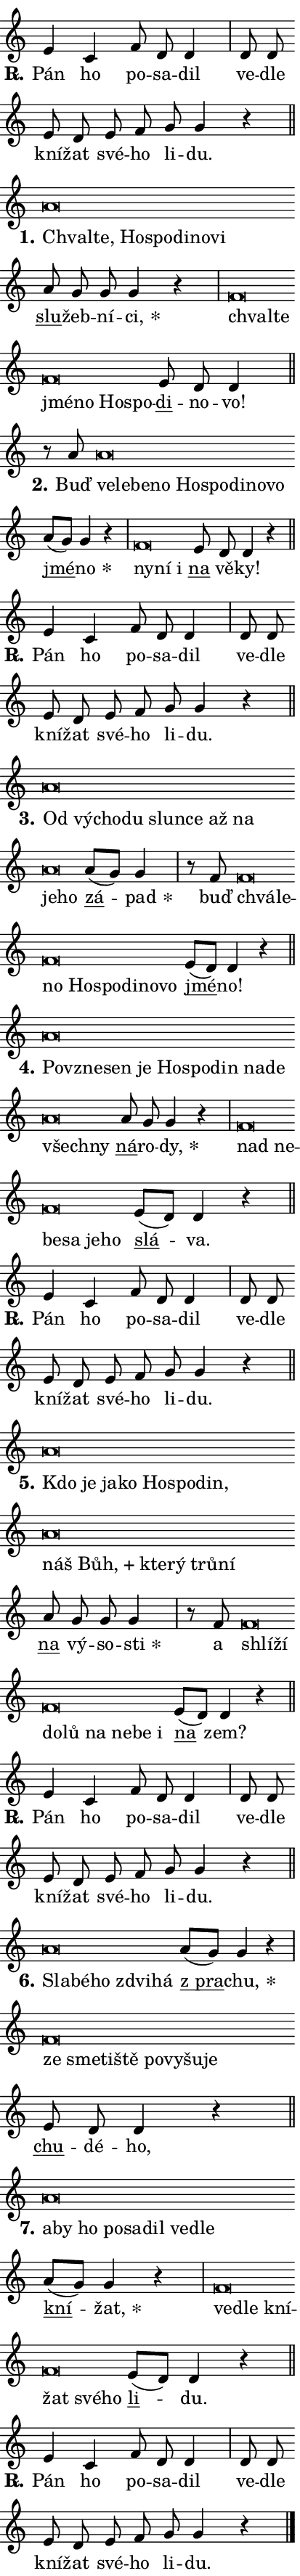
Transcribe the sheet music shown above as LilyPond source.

\version "2.24.0"
\header { tagline = "" }
\paper {
  indent = 0\cm
  top-margin = 0\cm
  right-margin = 0.13\cm % to fit lyric hyphens
  bottom-margin = 0\cm
  left-margin = 0\cm
  paper-width = 7\cm
  page-breaking = #ly:one-page-breaking
  system-system-spacing.basic-distance = #11
  score-system-spacing.basic-distance = #11
  ragged-last = ##f
}


%% Author: Thomas Morley
%% https://lists.gnu.org/archive/html/lilypond-user/2020-05/msg00002.html
#(define (line-position grob)
"Returns position of @var[grob} in current system:
   @code{'start}, if at first time-step
   @code{'end}, if at last time-step
   @code{'middle} otherwise
"
  (let* ((col (ly:item-get-column grob))
         (ln (ly:grob-object col 'left-neighbor))
         (rn (ly:grob-object col 'right-neighbor))
         (col-to-check-left (if (ly:grob? ln) ln col))
         (col-to-check-right (if (ly:grob? rn) rn col))
         (break-dir-left
           (and
             (ly:grob-property col-to-check-left 'non-musical #f)
             (ly:item-break-dir col-to-check-left)))
         (break-dir-right
           (and
             (ly:grob-property col-to-check-right 'non-musical #f)
             (ly:item-break-dir col-to-check-right))))
        (cond ((eqv? 1 break-dir-left) 'start)
              ((eqv? -1 break-dir-right) 'end)
              (else 'middle))))

#(define (tranparent-at-line-position vctor)
  (lambda (grob)
  "Relying on @code{line-position} select the relevant enry from @var{vctor}.
Used to determine transparency,"
    (case (line-position grob)
      ((end) (not (vector-ref vctor 0)))
      ((middle) (not (vector-ref vctor 1)))
      ((start) (not (vector-ref vctor 2))))))

noteHeadBreakVisibility =
#(define-music-function (break-visibility)(vector?)
"Makes @code{NoteHead}s transparent relying on @var{break-visibility}"
#{
  \override NoteHead.transparent =
    #(tranparent-at-line-position break-visibility)
#})

#(define delete-ledgers-for-transparent-note-heads
  (lambda (grob)
    "Reads whether a @code{NoteHead} is transparent.
If so this @code{NoteHead} is removed from @code{'note-heads} from
@var{grob}, which is supposed to be @code{LedgerLineSpanner}.
As a result ledgers are not printed for this @code{NoteHead}"
    (let* ((nhds-array (ly:grob-object grob 'note-heads))
           (nhds-list
             (if (ly:grob-array? nhds-array)
                 (ly:grob-array->list nhds-array)
                 '()))
           ;; Relies on the transparent-property being done before
           ;; Staff.LedgerLineSpanner.after-line-breaking is executed.
           ;; This is fragile ...
           (to-keep
             (remove
               (lambda (nhd)
                 (ly:grob-property nhd 'transparent #f))
               nhds-list)))
      ;; TODO find a better method to iterate over grob-arrays, similiar
      ;; to filter/remove etc for lists
      ;; For now rebuilt from scratch
      (set! (ly:grob-object grob 'note-heads)  '())
      (for-each
        (lambda (nhd)
          (ly:pointer-group-interface::add-grob grob 'note-heads nhd))
        to-keep))))

squashNotes = {
  \override NoteHead.X-extent = #'(-0.2 . 0.2)
  \override NoteHead.Y-extent = #'(-0.75 . 0)
  \override NoteHead.stencil =
    #(lambda (grob)
       (let ((pos (ly:grob-property grob 'staff-position)))
         (begin
           (if (< pos -7) (display "ERROR: Lower brevis then expected\n") (display "OK: Expected brevis position\n"))
           (if (<= pos -6) ly:text-interface::print ly:note-head::print))))
}
unSquashNotes = {
  \revert NoteHead.X-extent
  \revert NoteHead.Y-extent
  \revert NoteHead.stencil
}

hideNotes = \noteHeadBreakVisibility #begin-of-line-visible
unHideNotes = \noteHeadBreakVisibility #all-visible

% work-around for resetting accidentals
% https://lilypond.org/doc/v2.23/Documentation/notation/displaying-rhythms#unmetered-music
cadenzaMeasure = {
  \cadenzaOff
  \partial 1024 s1024
  \cadenzaOn
}

#(define-markup-command (accent layout props text) (markup?)
  "Underline accented syllable"
  (interpret-markup layout props
    #{\markup \override #'(offset . 4.3) \underline { #text }#}))

responsum = \markup \concat {
  "R" \hspace #-1.05 \path #0.1 #'((moveto 0 0.07) (lineto 0.9 0.8)) \hspace #0.05 "."
}

spaceSize = #0.6828661417322834 % exact space size for TeX Gyre Schola

\layout {
  \context {
    \Staff
    \remove "Time_signature_engraver"
    \override LedgerLineSpanner.after-line-breaking = #delete-ledgers-for-transparent-note-heads
  }
  \context {
    \Lyrics {
      \override LyricSpace.minimum-distance = \spaceSize
      \override LyricText.font-name = #"TeX Gyre Schola"
      \override LyricText.font-size = 1
      \override StanzaNumber.font-name = #"TeX Gyre Schola Bold"
      \override StanzaNumber.font-size = 1
    }
  }
  \context {
    \Score 
    \override NoteHead.text =
      #(lambda (grob) 
        (let ((pos (ly:grob-property grob 'staff-position)))
          #{\markup {
            \combine
              \halign #-0.55 \raise #(if (= pos -6) 0 0.5) \override #'(thickness . 2) \draw-line #'(3.2 . 0)
              \musicglyph "noteheads.sM1"
          }#}))
  }
}

% magnetic-lyrics.ily
%
%   written by
%     Jean Abou Samra <jean@abou-samra.fr>
%     Werner Lemberg <wl@gnu.org>
%
%   adapted by
%     Jiri Hon <jiri.hon@gmail.com>
%
% Version 2022-Apr-15

% https://www.mail-archive.com/lilypond-user@gnu.org/msg149350.html

#(define (Left_hyphen_pointer_engraver context)
   "Collect syllable-hyphen-syllable occurrences in lyrics and store
them in properties.  This engraver only looks to the left.  For
example, if the lyrics input is @code{foo -- bar}, it does the
following.

@itemize @bullet
@item
Set the @code{text} property of the @code{LyricHyphen} grob between
@q{foo} and @q{bar} to @code{foo}.

@item
Set the @code{left-hyphen} property of the @code{LyricText} grob with
text @q{foo} to the @code{LyricHyphen} grob between @q{foo} and
@q{bar}.
@end itemize

Use this auxiliary engraver in combination with the
@code{lyric-@/text::@/apply-@/magnetic-@/offset!} hook."
   (let ((hyphen #f)
         (text #f))
     (make-engraver
      (acknowledgers
       ((lyric-syllable-interface engraver grob source-engraver)
        (set! text grob)))
      (end-acknowledgers
       ((lyric-hyphen-interface engraver grob source-engraver)
        ;(when (not (grob::has-interface grob 'lyric-space-interface))
          (set! hyphen grob)));)
      ((stop-translation-timestep engraver)
       (when (and text hyphen)
         (ly:grob-set-object! text 'left-hyphen hyphen))
       (set! text #f)
       (set! hyphen #f)))))

#(define (lyric-text::apply-magnetic-offset! grob)
   "If the space between two syllables is less than the value in
property @code{LyricText@/.details@/.squash-threshold}, move the right
syllable to the left so that it gets concatenated with the left
syllable.

Use this function as a hook for
@code{LyricText@/.after-@/line-@/breaking} if the
@code{Left_@/hyphen_@/pointer_@/engraver} is active."
   (let ((hyphen (ly:grob-object grob 'left-hyphen #f)))
     (when hyphen
       (let ((left-text (ly:spanner-bound hyphen LEFT)))
         (when (grob::has-interface left-text 'lyric-syllable-interface)
           (let* ((common (ly:grob-common-refpoint grob left-text X))
                  (this-x-ext (ly:grob-extent grob common X))
                  (left-x-ext
                   (begin
                     ;; Trigger magnetism for left-text.
                     (ly:grob-property left-text 'after-line-breaking)
                     (ly:grob-extent left-text common X)))
                  ;; `delta` is the gap width between two syllables.
                  (delta (- (interval-start this-x-ext)
                            (interval-end left-x-ext)))
                  (details (ly:grob-property grob 'details))
                  (threshold (assoc-get 'squash-threshold details 0.2)))
             (when (< delta threshold)
               (let* (;; We have to manipulate the input text so that
                      ;; ligatures crossing syllable boundaries are not
                      ;; disabled.  For languages based on the Latin
                      ;; script this is essentially a beautification.
                      ;; However, for non-Western scripts it can be a
                      ;; necessity.
                      (lt (ly:grob-property left-text 'text))
                      (rt (ly:grob-property grob 'text))
                      (is-space (grob::has-interface hyphen 'lyric-space-interface))
                      (space (if is-space " " ""))
                      (extra-delta (if is-space spaceSize 0))
                      ;; Append new syllable.
                      (ltrt-space (if (and (string? lt) (string? rt))
                                (string-append lt space rt)
                                (make-concat-markup (list lt space rt))))
                      ;; Right-align `ltrt` to the right side.
                      (ltrt-space-markup (grob-interpret-markup
                               grob
                               (make-translate-markup
                                (cons (interval-length this-x-ext) 0)
                                (make-right-align-markup ltrt-space)))))
                 (begin
                   ;; Don't print `left-text`.
                   (ly:grob-set-property! left-text 'stencil #f)
                   ;; Set text and stencil (which holds all collected
                   ;; syllables so far) and shift it to the left.
                   (ly:grob-set-property! grob 'text ltrt-space)
                   (ly:grob-set-property! grob 'stencil ltrt-space-markup)
                   (ly:grob-translate-axis! grob (- (- delta extra-delta)) X))))))))))


#(define (lyric-hyphen::displace-bounds-first grob)
   ;; Make very sure this callback isn't triggered too early.
   (let ((left (ly:spanner-bound grob LEFT))
         (right (ly:spanner-bound grob RIGHT)))
     (ly:grob-property left 'after-line-breaking)
     (ly:grob-property right 'after-line-breaking)
     (ly:lyric-hyphen::print grob)))

squashThreshold = #0.4

\layout {
  \context {
    \Lyrics
    \consists #Left_hyphen_pointer_engraver
    \override LyricText.after-line-breaking =
      #lyric-text::apply-magnetic-offset!
    \override LyricHyphen.stencil = #lyric-hyphen::displace-bounds-first
    \override LyricText.details.squash-threshold = \squashThreshold
    \override LyricHyphen.minimum-distance = 0
    \override LyricHyphen.minimum-length = \squashThreshold
  }
}

squashText = \override LyricText.details.squash-threshold = 9999
unSquashText = \override LyricText.details.squash-threshold = \squashThreshold

leftText = \override LyricText.self-alignment-X = #LEFT
unLeftText = \revert LyricText.self-alignment-X

starOffset = #(lambda (grob) 
                (let ((x_offset (ly:self-alignment-interface::aligned-on-x-parent grob)))
                  (if (= x_offset 0) 0 (+ x_offset 1.2))))

star = #(define-music-function (syllable)(string?)
"Append star separator at the end of a syllable"
#{
  \once \override LyricText.X-offset = #starOffset
  \lyricmode { \markup {
    #syllable
    \override #'((font-name . "TeX Gyre Schola Bold")) \hspace #0.2 \lower #0.65 \larger "*"
  } }
#})

starAccent = #(define-music-function (syllable)(string?)
"Append star separator at the end of a syllable and make accent"
#{
  \once \override LyricText.X-offset = #starOffset
  \lyricmode { \markup {
    \accent #syllable
    \override #'((font-name . "TeX Gyre Schola Bold")) \hspace #0.2 \lower #0.65 \larger "*"
  } }
#})

breath = #(define-music-function (syllable)(string?)
"Append breathing indicator at the end of a syllable"
#{
  \lyricmode { \markup { #syllable "+" } }
#})

optionalBreath = #(define-music-function (syllable)(string?)
"Append optional breathing indicator at the end of a syllable"
#{
  \lyricmode { \markup { #syllable "(+)" } }
#})


\score {
    <<
        \new Voice = "melody" { \cadenzaOn \key c \major \relative { e'4 c f8 d d4 \cadenzaMeasure \bar "|" d8 d \bar "" e d \bar "" e f g g4 r \cadenzaMeasure \bar "||" \break } }
        \new Lyrics \lyricsto "melody" { \lyricmode { \set stanza = \responsum
Pán ho po -- sa -- dil ve -- dle kní -- žat své -- ho li -- du. } }
    >>
    \layout {}
}

\score {
    <<
        \new Voice = "melody" { \cadenzaOn \key c \major \relative { \squashNotes a'\breve*1/16 \hideNotes \breve*1/16 \bar "" \breve*1/16 \bar "" \breve*1/16 \bar "" \breve*1/16 \bar "" \breve*1/16 \breve*1/16 \bar "" \unHideNotes \unSquashNotes \bar "" a8 g g g4 r \cadenzaMeasure \bar "|" \squashNotes f\breve*1/16 \hideNotes \breve*1/16 \bar "" \breve*1/16 \bar "" \breve*1/16 \bar "" \breve*1/16 \breve*1/16 \bar "" \unHideNotes \unSquashNotes \bar "" e8 d d4 \cadenzaMeasure \bar "||" \break } }
        \new Lyrics \lyricsto "melody" { \lyricmode { \set stanza = "1."
\leftText Chval -- \squashText te, Ho -- spo -- di -- no -- vi \unLeftText \unSquashText \markup \accent slu -- žeb -- ní -- \star ci, \leftText chval -- \squashText te jmé -- no Ho -- spo -- \unLeftText \unSquashText \markup \accent di -- no -- vo! } }
    >>
    \layout {}
}

\score {
    <<
        \new Voice = "melody" { \cadenzaOn \key c \major \relative { r8 a'8 \squashNotes a\breve*1/16 \hideNotes \breve*1/16 \bar "" \breve*1/16 \bar "" \breve*1/16 \bar "" \breve*1/16 \bar "" \breve*1/16 \bar "" \breve*1/16 \bar "" \breve*1/16 \breve*1/16 \bar "" \unHideNotes \unSquashNotes \bar "" a8[( g)] g4 r \cadenzaMeasure \bar "|" \squashNotes f\breve*1/16 \hideNotes \breve*1/16 \breve*1/16 \bar "" \unHideNotes \unSquashNotes \bar "" e8 d d4 r \cadenzaMeasure \bar "||" \break } }
        \new Lyrics \lyricsto "melody" { \lyricmode { \set stanza = "2."
Buď \leftText ve -- \squashText le -- be -- no Ho -- spo -- di -- no -- vo \unLeftText \unSquashText \markup \accent jmé -- \star no \leftText ny -- \squashText ní i \unLeftText \unSquashText \markup \accent na vě -- ky! } }
    >>
    \layout {}
}

\score {
    <<
        \new Voice = "melody" { \cadenzaOn \key c \major \relative { e'4 c f8 d d4 \cadenzaMeasure \bar "|" d8 d \bar "" e d \bar "" e f g g4 r \cadenzaMeasure \bar "||" \break } }
        \new Lyrics \lyricsto "melody" { \lyricmode { \set stanza = \responsum
Pán ho po -- sa -- dil ve -- dle kní -- žat své -- ho li -- du. } }
    >>
    \layout {}
}

\score {
    <<
        \new Voice = "melody" { \cadenzaOn \key c \major \relative { \squashNotes a'\breve*1/16 \hideNotes \breve*1/16 \bar "" \breve*1/16 \bar "" \breve*1/16 \bar "" \breve*1/16 \bar "" \breve*1/16 \bar "" \breve*1/16 \bar "" \breve*1/16 \bar "" \breve*1/16 \breve*1/16 \bar "" \unHideNotes \unSquashNotes \bar "" a8[( g)] g4 \cadenzaMeasure \bar "|" r8 f8 \squashNotes f\breve*1/16 \hideNotes \breve*1/16 \bar "" \breve*1/16 \bar "" \breve*1/16 \bar "" \breve*1/16 \bar "" \breve*1/16 \bar "" \breve*1/16 \breve*1/16 \bar "" \unHideNotes \unSquashNotes \bar "" e8[( d)] d4 r \cadenzaMeasure \bar "||" \break } }
        \new Lyrics \lyricsto "melody" { \lyricmode { \set stanza = "3."
\leftText Od \squashText vý -- cho -- du slun -- ce až na je -- ho \unLeftText \unSquashText \markup \accent zá -- \star pad buď \leftText chvá -- \squashText le -- no Ho -- spo -- di -- no -- vo \unLeftText \unSquashText \markup \accent jmé -- no! } }
    >>
    \layout {}
}

\score {
    <<
        \new Voice = "melody" { \cadenzaOn \key c \major \relative { \squashNotes a'\breve*1/16 \hideNotes \breve*1/16 \bar "" \breve*1/16 \bar "" \breve*1/16 \bar "" \breve*1/16 \bar "" \breve*1/16 \bar "" \breve*1/16 \bar "" \breve*1/16 \bar "" \breve*1/16 \bar "" \breve*1/16 \breve*1/16 \bar "" \unHideNotes \unSquashNotes \bar "" a8 g g4 r \cadenzaMeasure \bar "|" \squashNotes f\breve*1/16 \hideNotes \breve*1/16 \bar "" \breve*1/16 \bar "" \breve*1/16 \bar "" \breve*1/16 \breve*1/16 \bar "" \unHideNotes \unSquashNotes \bar "" e8[( d)] d4 r \cadenzaMeasure \bar "||" \break } }
        \new Lyrics \lyricsto "melody" { \lyricmode { \set stanza = "4."
\leftText Po -- \squashText vzne -- sen je Ho -- spo -- din na -- de všech -- ny \unLeftText \unSquashText \markup \accent ná -- ro -- \star dy, \leftText nad \squashText ne -- be -- sa je -- ho \unLeftText \unSquashText \markup \accent slá -- va. } }
    >>
    \layout {}
}

\score {
    <<
        \new Voice = "melody" { \cadenzaOn \key c \major \relative { e'4 c f8 d d4 \cadenzaMeasure \bar "|" d8 d \bar "" e d \bar "" e f g g4 r \cadenzaMeasure \bar "||" \break } }
        \new Lyrics \lyricsto "melody" { \lyricmode { \set stanza = \responsum
Pán ho po -- sa -- dil ve -- dle kní -- žat své -- ho li -- du. } }
    >>
    \layout {}
}

\score {
    <<
        \new Voice = "melody" { \cadenzaOn \key c \major \relative { \squashNotes a'\breve*1/16 \hideNotes \breve*1/16 \bar "" \breve*1/16 \bar "" \breve*1/16 \bar "" \breve*1/16 \bar "" \breve*1/16 \bar "" \breve*1/16 \bar "" \breve*1/16 \bar "" \breve*1/16 \bar "" \breve*1/16 \bar "" \breve*1/16 \bar "" \breve*1/16 \breve*1/16 \bar "" \unHideNotes \unSquashNotes \bar "" a8 g g g4 \cadenzaMeasure \bar "|" r8 f8 \squashNotes f\breve*1/16 \hideNotes \breve*1/16 \bar "" \breve*1/16 \bar "" \breve*1/16 \bar "" \breve*1/16 \bar "" \breve*1/16 \bar "" \breve*1/16 \breve*1/16 \bar "" \unHideNotes \unSquashNotes \bar "" e8[( d)] d4 r \cadenzaMeasure \bar "||" \break } }
        \new Lyrics \lyricsto "melody" { \lyricmode { \set stanza = "5."
\leftText Kdo \squashText je ja -- ko Ho -- spo -- din, náš \breath "Bůh," kte -- rý trů -- ní \unLeftText \unSquashText \markup \accent na vý -- so -- \star sti a \leftText shlí -- \squashText ží do -- lů na ne -- be i \unLeftText \unSquashText \markup \accent na zem? } }
    >>
    \layout {}
}

\score {
    <<
        \new Voice = "melody" { \cadenzaOn \key c \major \relative { e'4 c f8 d d4 \cadenzaMeasure \bar "|" d8 d \bar "" e d \bar "" e f g g4 r \cadenzaMeasure \bar "||" \break } }
        \new Lyrics \lyricsto "melody" { \lyricmode { \set stanza = \responsum
Pán ho po -- sa -- dil ve -- dle kní -- žat své -- ho li -- du. } }
    >>
    \layout {}
}

\score {
    <<
        \new Voice = "melody" { \cadenzaOn \key c \major \relative { \squashNotes a'\breve*1/16 \hideNotes \breve*1/16 \bar "" \breve*1/16 \bar "" \breve*1/16 \breve*1/16 \bar "" \unHideNotes \unSquashNotes \bar "" a8[( g)] g4 r \cadenzaMeasure \bar "|" \squashNotes f\breve*1/16 \hideNotes \breve*1/16 \bar "" \breve*1/16 \bar "" \breve*1/16 \bar "" \breve*1/16 \bar "" \breve*1/16 \bar "" \breve*1/16 \breve*1/16 \bar "" \unHideNotes \unSquashNotes \bar "" e8 d d4 r \cadenzaMeasure \bar "||" \break } }
        \new Lyrics \lyricsto "melody" { \lyricmode { \set stanza = "6."
\leftText Sla -- \squashText bé -- ho zdvi -- há \unLeftText \unSquashText \markup \accent "z pra" -- \star chu, \leftText ze \squashText sme -- ti -- ště po -- vy -- šu -- je \unLeftText \unSquashText \markup \accent chu -- dé -- ho, } }
    >>
    \layout {}
}

\score {
    <<
        \new Voice = "melody" { \cadenzaOn \key c \major \relative { \squashNotes a'\breve*1/16 \hideNotes \breve*1/16 \bar "" \breve*1/16 \bar "" \breve*1/16 \bar "" \breve*1/16 \bar "" \breve*1/16 \bar "" \breve*1/16 \breve*1/16 \bar "" \unHideNotes \unSquashNotes \bar "" a8[( g)] g4 r \cadenzaMeasure \bar "|" \squashNotes f\breve*1/16 \hideNotes \breve*1/16 \bar "" \breve*1/16 \bar "" \breve*1/16 \bar "" \breve*1/16 \breve*1/16 \bar "" \unHideNotes \unSquashNotes \bar "" e8[( d)] d4 r \cadenzaMeasure \bar "||" \break } }
        \new Lyrics \lyricsto "melody" { \lyricmode { \set stanza = "7."
\leftText a -- \squashText by ho po -- sa -- dil ve -- dle \unLeftText \unSquashText \markup \accent kní -- \star žat, \leftText ve -- \squashText dle kní -- žat své -- ho \unLeftText \unSquashText \markup \accent li -- du. } }
    >>
    \layout {}
}

\score {
    <<
        \new Voice = "melody" { \cadenzaOn \key c \major \relative { e'4 c f8 d d4 \cadenzaMeasure \bar "|" d8 d \bar "" e d \bar "" e f g g4 r \cadenzaMeasure \bar "||" \break } \bar "|." }
        \new Lyrics \lyricsto "melody" { \lyricmode { \set stanza = \responsum
Pán ho po -- sa -- dil ve -- dle kní -- žat své -- ho li -- du. } }
    >>
    \layout {}
}
